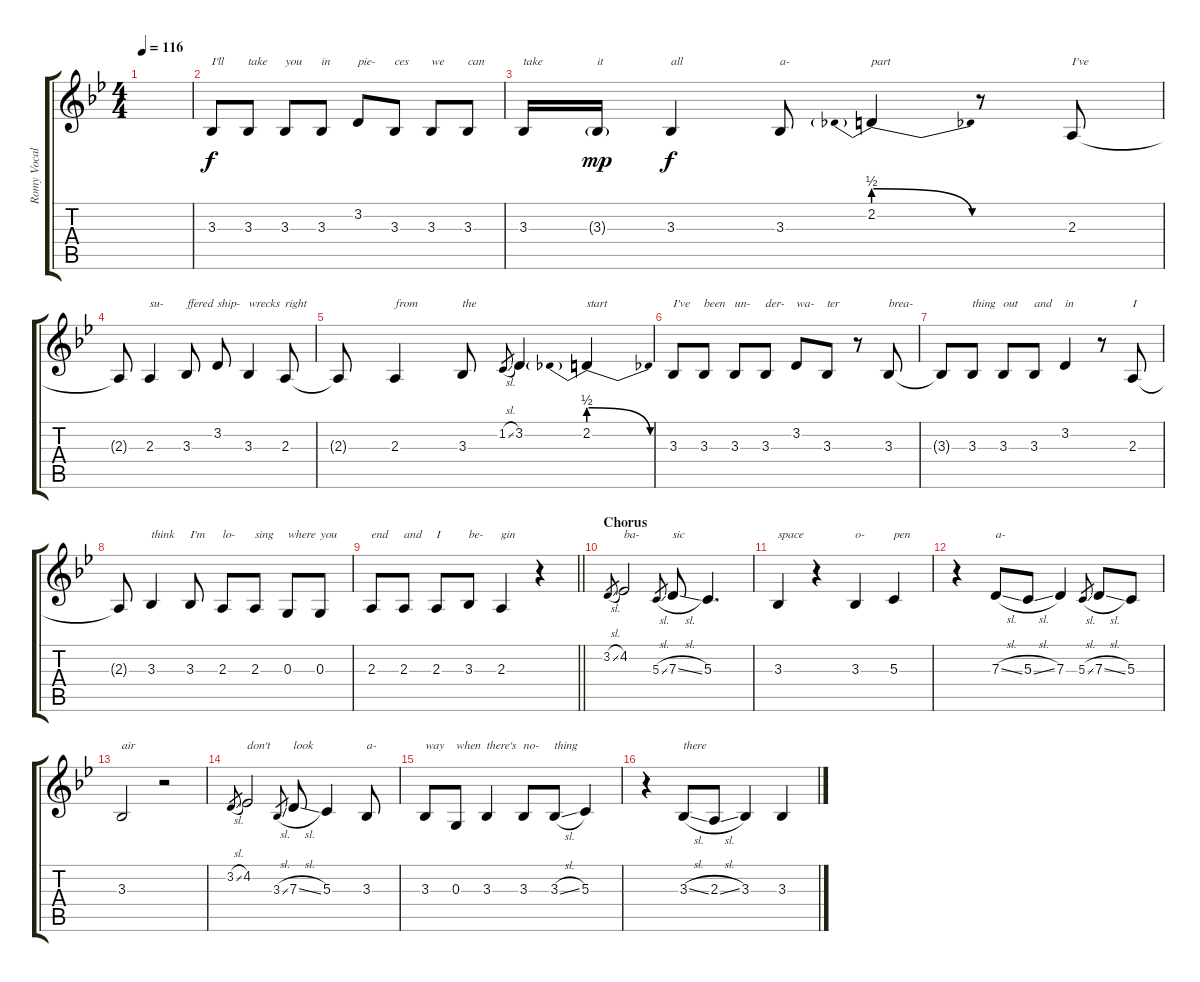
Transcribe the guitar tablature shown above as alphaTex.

\track ("Romy Vocals" "Romy Vocal") {instrument lead6voice}
\staff {score tabs}
\tuning (E4 B3 G3 D3 A2 E2) {hide}
\ts (4 4)
\tempo 116
\clef g2
\ks gminor
|
3.3.8{txt "I'll"} 3.3.8{txt "take"} 3.3.8{txt "you"} 3.3.8{txt "in"} 3.2.8{txt "pie-"} 3.3.8{txt "ces"} 3.3.8{txt "we"} 3.3.8{txt "can"} |
3.3.16{txt "take"} 3.3{g}.16{txt "it" dy mp} 3.3.4{txt "all" dy f} 3.3.8{txt "a-"} 2.2{be (prebendrelease 0 2 60 0)}.4{txt "part"} r.8 2.3.8{txt "I've"} |
2.3{t}.8 2.3.4{txt "su-"} 3.3.8{txt "ffered"} 3.2.8{txt "ship-"} 3.3.4{txt "wrecks"} 2.3.8{txt "right"} |
2.3{t}.8 2.3.4{txt "from"} 3.3.8{txt "the"} 1.2{sl}.8{gr} 3.2.4 2.2{be (prebendrelease 0 2 60 0)}.4{txt "start"} |
3.3.8{txt "I've"} 3.3.8{txt "been"} 3.3.8{txt "un-"} 3.3.8{txt "der-"} 3.2.8{txt "wa-"} 3.3.8{txt "ter"} r.8 3.3.8{txt "brea-"} |
3.3{t}.8 3.3.8{txt "thing"} 3.3.8{txt "out"} 3.3.8{txt "and"} 3.2.4{txt "in"} r.8 2.3.8{txt "I"} |
2.3{t}.8 3.3.4{txt "think"} 3.3.8{txt "I'm"} 2.3.8{txt "lo-"} 2.3.8{txt "sing"} 0.3.8{txt "where"} 0.3.8{txt "you"} |
\barLineRight lightlight
2.3.8{txt "end"} 2.3.8{txt "and"} 2.3.8{txt "I"} 3.3.8{txt "be-"} 2.3.4{txt "gin"} r.4 |
\section ("" "Chorus")
3.2{sl}.8{gr} 4.2.2{txt "ba-"} 5.3{sl}.8{gr} 7.3{sl}.8{txt "sic"} 5.3.4{d} |
3.3.4{txt "space"} r.4 3.3.4{txt "o-"} 5.3.4{txt "pen"} |
r.4 7.3{sl}.8{txt "a-"} 5.3{sl}.8 7.3.4 5.3{sl}.8{gr} 7.3{sl}.8 5.3.8 |
3.3.2{txt "air"} r.2 |
3.2{sl}.8{gr} 4.2.2{txt "don't"} 3.3{sl}.8{gr} 7.3{sl}.8{txt "look"} 5.3.4 3.3.8{txt "a-"} |
3.3.8{txt "way"} 0.3.8{txt "when"} 3.3.4{txt "there's"} 3.3.8{txt "no-"} 3.3{sl}.8{txt "thing"} 5.3.4 |
r.4 3.3{sl}.8{txt "there"} 2.3{sl}.8 3.3.4 3.3.4
